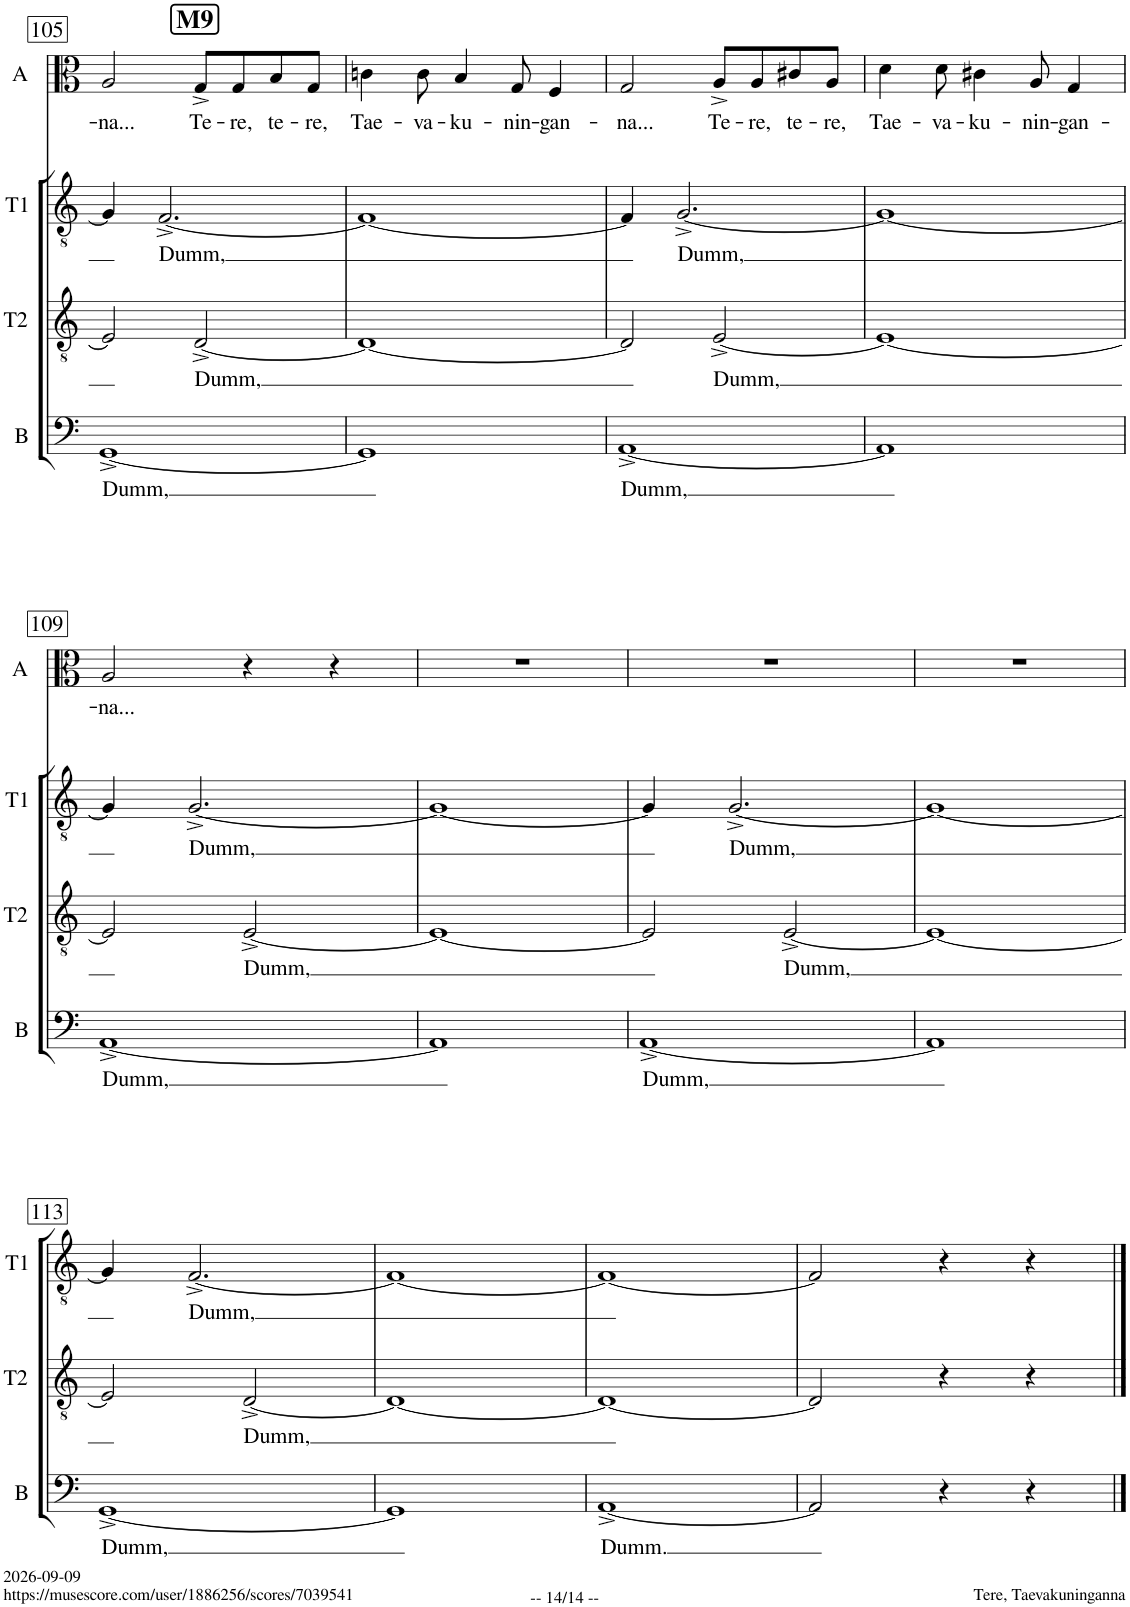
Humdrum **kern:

**kern	**text	**kern	**text	**kern	**text	**kern	**text
*part4	*part4	*part3	*part3	*part2	*part2	*part1	*part1
*staff4	*staff4	*staff3	*staff3	*staff2	*staff2	*staff1	*staff1
*I"Bass	*	*I"Tenor II	*	*I"Tenor I	*	*I"Alto	*
*I'B	*	*I'T2	*	*I'T1	*	*I'A	*
!!LO:PB:g=z
*clefF4	*	*clefGv2	*	*clefGv2	*	*clefC3	*
*	*	*	*	*	*	*Trd1c2	*
*k[]	*	*k[]	*	*k[]	*	*k[]	*
*M4/4	*	*M4/4	*	*M4/4	*	*M4/4	*
=105	=105	=105	=105	=105	=105	=105	=105
!	!LO:LY:b	!	!	!	!	!	!LO:LY:b
[1GG^	Dumm,	2E/]	.	4G/]	.	2A/	-na...
!	!	!	!	!	!LO:LY:b	!	!
.	.	.	.	[2.F^/	Dumm,	.	.
!	!	!	!LO:LY:b	!	!	!	!LO:LY:b
.	.	[2D^/	Dumm,	.	.	8G^/L	Te-
!	!	!	!	!	!	!	!LO:LY:b
.	.	.	.	.	.	8G/	-re,
!	!	!	!	!	!	!	!LO:LY:b
.	.	.	.	.	.	8B/	te-
!	!	!	!	!	!	!	!LO:LY:b
.	.	.	.	.	.	8G/J	-re,
=106	=106	=106	=106	=106	=106	=106	=106
!	!	!	!	!	!	!	!LO:LY:b
1GG]	.	1D_	.	1F_	.	4cn\	Tae-
!	!	!	!	!	!	!	!LO:LY:b
.	.	.	.	.	.	8c\	-va-
!	!	!	!	!	!	!	!LO:LY:b
.	.	.	.	.	.	4B/	-ku-
!	!	!	!	!	!	!	!LO:LY:b
.	.	.	.	.	.	8G/	-nin-
!	!	!	!	!	!	!	!LO:LY:b
.	.	.	.	.	.	4F/	-gan-
=107	=107	=107	=107	=107	=107	=107	=107
!	!LO:LY:b	!	!	!	!	!	!LO:LY:b
[1AA^	Dumm,	2D/]	.	4F/]	.	2G/	-na...
!	!	!	!	!	!LO:LY:b	!	!
.	.	.	.	[2.G^/	Dumm,	.	.
!	!	!	!LO:LY:b	!	!	!	!LO:LY:b
.	.	[2E^/	Dumm,	.	.	8A^/L	Te-
!	!	!	!	!	!	!	!LO:LY:b
.	.	.	.	.	.	8A/	-re,
!	!	!	!	!	!	!	!LO:LY:b
.	.	.	.	.	.	8c#X/	te-
!	!	!	!	!	!	!	!LO:LY:b
.	.	.	.	.	.	8A/J	-re,
=108	=108	=108	=108	=108	=108	=108	=108
!	!	!	!	!	!	!	!LO:LY:b
1AA]	.	1E_	.	1G_	.	4d\	Tae-
!	!	!	!	!	!	!	!LO:LY:b
.	.	.	.	.	.	8d\	-va-
!	!	!	!	!	!	!	!LO:LY:b
.	.	.	.	.	.	4c#X\	-ku-
!	!	!	!	!	!	!	!LO:LY:b
.	.	.	.	.	.	8A/	-nin-
!	!	!	!	!	!	!	!LO:LY:b
.	.	.	.	.	.	4G/	-gan-
!!LO:LB:g=z
=109	=109	=109	=109	=109	=109	=109	=109
!	!LO:LY:b	!	!	!	!	!	!LO:LY:b
[1AA^	Dumm,	2E/]	.	4G/]	.	2A/	-na...
!	!	!	!	!	!LO:LY:b	!	!
.	.	.	.	[2.G^/	Dumm,	.	.
!	!	!	!LO:LY:b	!	!	!	!
.	.	[2E^/	Dumm,	.	.	4r	.
.	.	.	.	.	.	4r	.
=110	=110	=110	=110	=110	=110	=110	=110
1AA]	.	1E_	.	1G_	.	1r	.
=111	=111	=111	=111	=111	=111	=111	=111
!	!LO:LY:b	!	!	!	!	!	!
[1AA^	Dumm,	2E/]	.	4G/]	.	1r	.
!	!	!	!	!	!LO:LY:b	!	!
.	.	.	.	[2.G^/	Dumm,	.	.
!	!	!	!LO:LY:b	!	!	!	!
.	.	[2E^/	Dumm,	.	.	.	.
=112	=112	=112	=112	=112	=112	=112	=112
1AA]	.	1E_	.	1G_	.	1r	.
!!LO:LB:g=z
=113	=113	=113	=113	=113	=113	=113	=113
!	!LO:LY:b	!	!	!	!	!	!
[1GG^	Dumm,	2E/]	.	4G/]	.	1r	.
!	!	!	!	!	!LO:LY:b	!	!
.	.	.	.	[2.F^/	Dumm,	.	.
!	!	!	!LO:LY:b	!	!	!	!
.	.	[2D^/	Dumm,	.	.	.	.
=114	=114	=114	=114	=114	=114	=114	=114
1GG]	.	1D_	.	1F_	.	1r	.
=115	=115	=115	=115	=115	=115	=115	=115
!	!LO:LY:b	!	!	!	!	!	!
[1AA^	Dumm.	1D_	.	1F_	.	1r	.
=116	=116	=116	=116	=116	=116	=116	=116
2AA/]	.	2D/]	.	2F/]	.	1r	.
4r	.	4r	.	4r	.	.	.
4r	.	4r	.	4r	.	.	.
==	==	==	==	==	==	==	==
*-	*-	*-	*-	*-	*-	*-	*-
